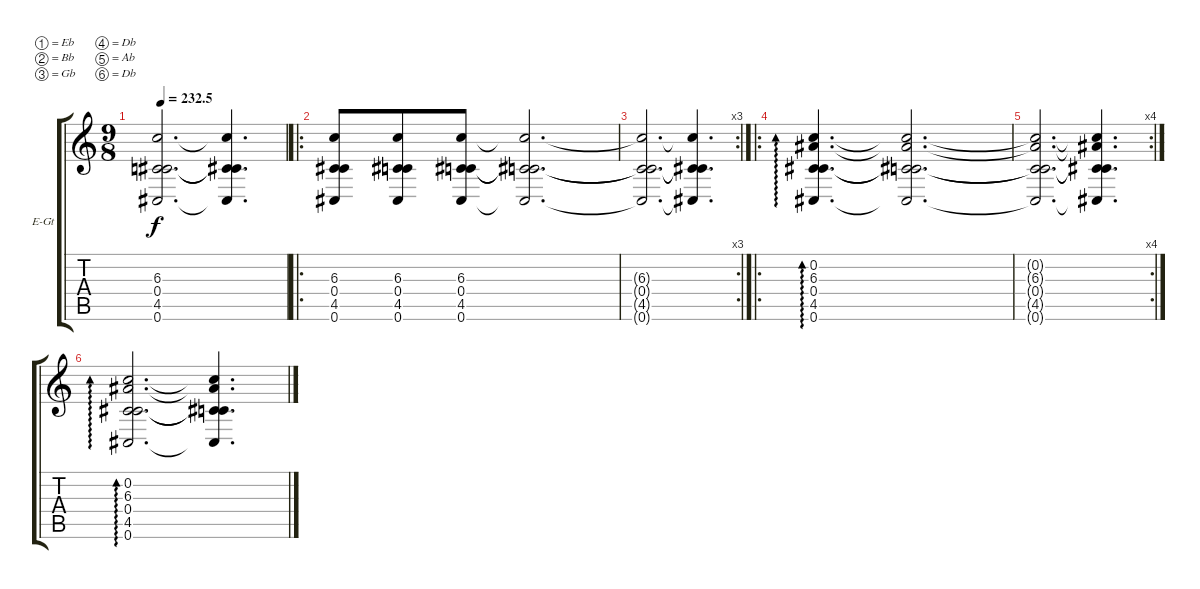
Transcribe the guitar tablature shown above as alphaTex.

\defaultSystemsLayout 4
\bracketExtendMode groupsimilarinstruments
\firstSystemTrackNameOrientation horizontal
\otherSystemsTrackNameOrientation horizontal
\track ("Martin Carbonneau" "E-Gt") {instrument distortionguitar}
\staff {score tabs}
\tuning (Eb4 Bb3 Gb3 Db3 Ab2 Db2)
\ts (9 8)
\tempo
232.5
\accidentals auto
\clef g2
\ottava regular
\simile none
\ks c
(6.3{t} 0.4{t} 4.5{t} 0.6{t}).2{d dy f} (0.6{t} 4.5{t} 0.4{t} 6.3{t}).4{d} |
\ro
(0.6 4.5 0.4 6.3).8 (0.6 4.5 0.4 6.3).8 (0.6 4.5 0.4 6.3).8 (4.5{t} 0.6{t} 0.4{t} 6.3{t}).2{d} |
\rc 3
(6.3{t} 0.4{t} 4.5{t} 0.6{t}).2{d} (0.6{t} 4.5{t} 0.4{t} 6.3{t}).4{d} |
\ro
(0.6 4.5 0.4 6.3 0.2).4{d ad 0} (4.5{t} 0.6{t} 0.4{t} 6.3{t} 0.2{t}).2{d} |
\rc 4
(6.3{t} 0.4{t} 4.5{t} 0.6{t} 0.2{t}).2{d} (0.6{t} 4.5{t} 0.4{t} 6.3{t} 0.2{t}).4{d} |
(0.6 4.5 0.4 6.3 0.2).2{d ad 0} (4.5{t} 0.6{t} 0.4{t} 6.3{t} 0.2{t}).4{d}
